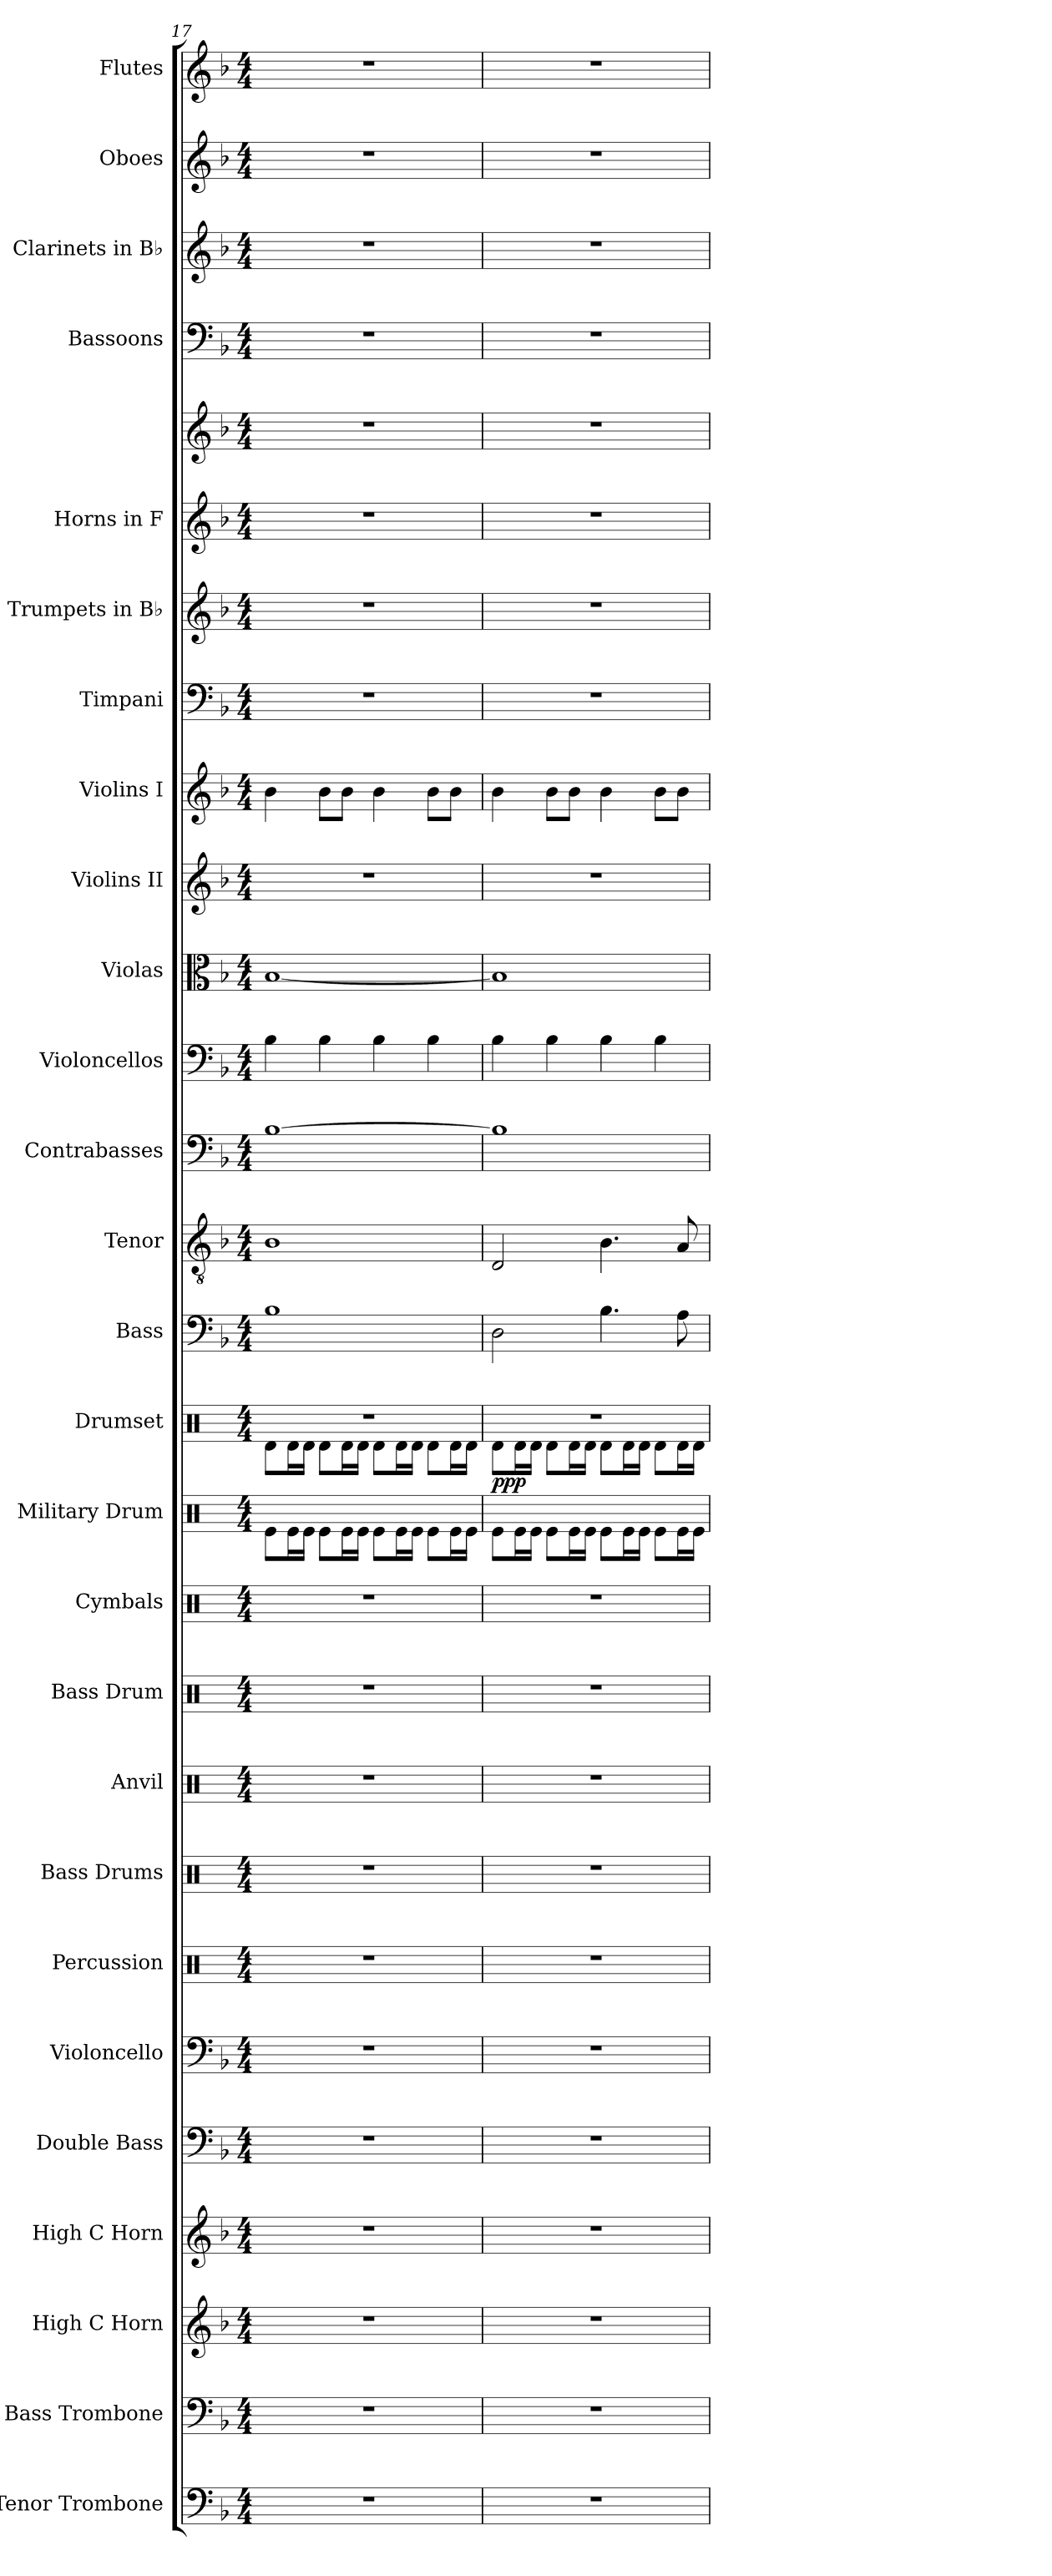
**kern	**kern	**kern	**kern	**kern	**kern	**kern	**kern	**kern	**kern	**kern	**kern	**kern	**dynam	**kern	**kern	**kern	**kern	**kern	**kern	**kern	**kern	**kern	**kern	**kern	**kern	**kern	**kern	**kern
*part27	*part26	*part25	*part24	*part23	*part22	*part21	*part20	*part19	*part18	*part17	*part16	*part15	*part15	*part14	*part13	*part12	*part11	*part10	*part9	*part8	*part7	*part6	*part5	*part5	*part4	*part3	*part2	*part1
*staff28	*staff27	*staff26	*staff25	*staff24	*staff23	*staff22	*staff21	*staff20	*staff19	*staff18	*staff17	*staff16	*staff16	*staff15	*staff14	*staff13	*staff12	*staff11	*staff10	*staff9	*staff8	*staff7	*staff6	*staff5	*staff4	*staff3	*staff2	*staff1
*I"Tenor Trombone	*I"Bass Trombone	*I"High C Horn	*I"High C Horn	*I"Double Bass	*I"Violoncello	*I"Percussion	*I"Bass Drums	*I"Anvil	*I"Bass Drum	*I"Cymbals	*I"Military Drum	*I"Drumset	*	*I"Bass	*I"Tenor	*I"Contrabasses	*I"Violoncellos	*I"Violas	*I"Violins II	*I"Violins I	*I"Timpani	*I"Trumpets in B♭	*I"Horns in F	*	*I"Bassoons	*I"Clarinets in B♭	*I"Oboes	*I"Flutes
*I'T. Tbn.	*I'B. Tbn.	*I'H. C Hn.	*I'H. C Hn.	*I'Db.	*I'Vc.	*I'Perc.	*I'B.D.	*I'Anv.	*I'B. Dr.	*I'Cym.	*I'Mil. Dr.	*I'Drs.	*	*I'B.	*I'T.	*I'Cb.	*I'Vc.	*I'Vla.	*I'Vln. II	*I'Vln. I	*I'Timp.	*	*	*	*I'Bsn.	*	*I'Ob.	*I'Fl.
*clefF4	*clefF4	*clefG2	*clefG2	*clefF4	*clefF4	*clefX	*clefX	*clefX	*clefX	*clefX	*clefX	*clefX	*	*clefF4	*clefGv2	*clefF4	*clefF4	*clefC3	*clefG2	*clefG2	*clefF4	*clefG2	*clefG2	*clefG2	*clefF4	*clefG2	*clefG2	*clefG2
*	*	*ITrd7c12	*ITrd7c12	*ITrd7c12	*	*	*	*	*	*	*	*	*	*	*	*ITrd7c12	*	*	*	*	*	*ITrd1c2	*ITrd4c7	*ITrd4c7	*	*ITrd1c2	*	*
*k[b-]	*k[b-]	*k[b-]	*k[b-]	*k[b-]	*k[b-]	*k[]	*k[]	*k[]	*k[]	*k[]	*k[]	*k[]	*	*k[b-]	*k[b-]	*k[b-]	*k[b-]	*k[b-]	*k[b-]	*k[b-]	*k[b-]	*k[b-e-a-]	*k[b-e-]	*k[b-e-]	*k[b-]	*k[b-e-a-]	*k[b-]	*k[b-]
*M4/4	*M4/4	*M4/4	*M4/4	*M4/4	*M4/4	*M4/4	*M4/4	*M4/4	*M4/4	*M4/4	*M4/4	*M4/4	*	*M4/4	*M4/4	*M4/4	*M4/4	*M4/4	*M4/4	*M4/4	*M4/4	*M4/4	*M4/4	*M4/4	*M4/4	*M4/4	*M4/4	*M4/4
=17	=17	=17	=17	=17	=17	=17	=17	=17	=17	=17	=17	=17	=17	=17	=17	=17	=17	=17	=17	=17	=17	=17	=17	=17	=17	=17	=17	=17
*	*	*	*	*	*	*	*	*	*	*	*	*^	*	*	*	*	*	*	*	*	*	*	*	*	*	*	*	*
1r	1r	1r	1r	1r	1r	1r	1r	1r	1r	1r	8Re\L	1r	8Rd\L	.	1B-	1B-	[1BB-	4B-\	[1B-	1r	4b-\	1r	1r	1r	1r	1r	1r	1r	1r
.	.	.	.	.	.	.	.	.	.	.	16Re\L	.	16Rd\L	.	.	.	.	.	.	.	.	.	.	.	.	.	.	.	.
.	.	.	.	.	.	.	.	.	.	.	16Re\JJ	.	16Rd\JJ	.	.	.	.	.	.	.	.	.	.	.	.	.	.	.	.
.	.	.	.	.	.	.	.	.	.	.	8Re\L	.	8Rd\L	.	.	.	.	4B-\	.	.	8b-\L	.	.	.	.	.	.	.	.
.	.	.	.	.	.	.	.	.	.	.	16Re\L	.	16Rd\L	.	.	.	.	.	.	.	8b-\J	.	.	.	.	.	.	.	.
.	.	.	.	.	.	.	.	.	.	.	16Re\JJ	.	16Rd\JJ	.	.	.	.	.	.	.	.	.	.	.	.	.	.	.	.
.	.	.	.	.	.	.	.	.	.	.	8Re\L	.	8Rd\L	.	.	.	.	4B-\	.	.	4b-\	.	.	.	.	.	.	.	.
.	.	.	.	.	.	.	.	.	.	.	16Re\L	.	16Rd\L	.	.	.	.	.	.	.	.	.	.	.	.	.	.	.	.
.	.	.	.	.	.	.	.	.	.	.	16Re\JJ	.	16Rd\JJ	.	.	.	.	.	.	.	.	.	.	.	.	.	.	.	.
.	.	.	.	.	.	.	.	.	.	.	8Re\L	.	8Rd\L	.	.	.	.	4B-\	.	.	8b-\L	.	.	.	.	.	.	.	.
.	.	.	.	.	.	.	.	.	.	.	16Re\L	.	16Rd\L	.	.	.	.	.	.	.	8b-\J	.	.	.	.	.	.	.	.
.	.	.	.	.	.	.	.	.	.	.	16Re\JJ	.	16Rd\JJ	.	.	.	.	.	.	.	.	.	.	.	.	.	.	.	.
=18	=18	=18	=18	=18	=18	=18	=18	=18	=18	=18	=18	=18	=18	=18	=18	=18	=18	=18	=18	=18	=18	=18	=18	=18	=18	=18	=18	=18	=18
!	!	!	!	!	!	!	!	!	!	!	!	!	!	!LO:DY:b	!	!	!	!	!	!	!	!	!	!	!	!	!	!	!
1r	1r	1r	1r	1r	1r	1r	1r	1r	1r	1r	8Re\L	1r	8Rd\L	ppp	2D\	2D/	1BB-]	4B-\	1B-]	1r	4b-\	1r	1r	1r	1r	1r	1r	1r	1r
.	.	.	.	.	.	.	.	.	.	.	16Re\L	.	16Rd\L	.	.	.	.	.	.	.	.	.	.	.	.	.	.	.	.
.	.	.	.	.	.	.	.	.	.	.	16Re\JJ	.	16Rd\JJ	.	.	.	.	.	.	.	.	.	.	.	.	.	.	.	.
.	.	.	.	.	.	.	.	.	.	.	8Re\L	.	8Rd\L	.	.	.	.	4B-\	.	.	8b-\L	.	.	.	.	.	.	.	.
.	.	.	.	.	.	.	.	.	.	.	16Re\L	.	16Rd\L	.	.	.	.	.	.	.	8b-\J	.	.	.	.	.	.	.	.
.	.	.	.	.	.	.	.	.	.	.	16Re\JJ	.	16Rd\JJ	.	.	.	.	.	.	.	.	.	.	.	.	.	.	.	.
.	.	.	.	.	.	.	.	.	.	.	8Re\L	.	8Rd\L	.	4.B-\	4.B-\	.	4B-\	.	.	4b-\	.	.	.	.	.	.	.	.
.	.	.	.	.	.	.	.	.	.	.	16Re\L	.	16Rd\L	.	.	.	.	.	.	.	.	.	.	.	.	.	.	.	.
.	.	.	.	.	.	.	.	.	.	.	16Re\JJ	.	16Rd\JJ	.	.	.	.	.	.	.	.	.	.	.	.	.	.	.	.
.	.	.	.	.	.	.	.	.	.	.	8Re\L	.	8Rd\L	.	.	.	.	4B-\	.	.	8b-\L	.	.	.	.	.	.	.	.
.	.	.	.	.	.	.	.	.	.	.	16Re\L	.	16Rd\L	.	8A\	8A/	.	.	.	.	8b-\J	.	.	.	.	.	.	.	.
.	.	.	.	.	.	.	.	.	.	.	16Re\JJ	.	16Rd\JJ	.	.	.	.	.	.	.	.	.	.	.	.	.	.	.	.
*	*	*	*	*	*	*	*	*	*	*	*	*v	*v	*	*	*	*	*	*	*	*	*	*	*	*	*	*	*	*
=	=	=	=	=	=	=	=	=	=	=	=	=	=	=	=	=	=	=	=	=	=	=	=	=	=	=	=	=
*-	*-	*-	*-	*-	*-	*-	*-	*-	*-	*-	*-	*-	*-	*-	*-	*-	*-	*-	*-	*-	*-	*-	*-	*-	*-	*-	*-	*-
